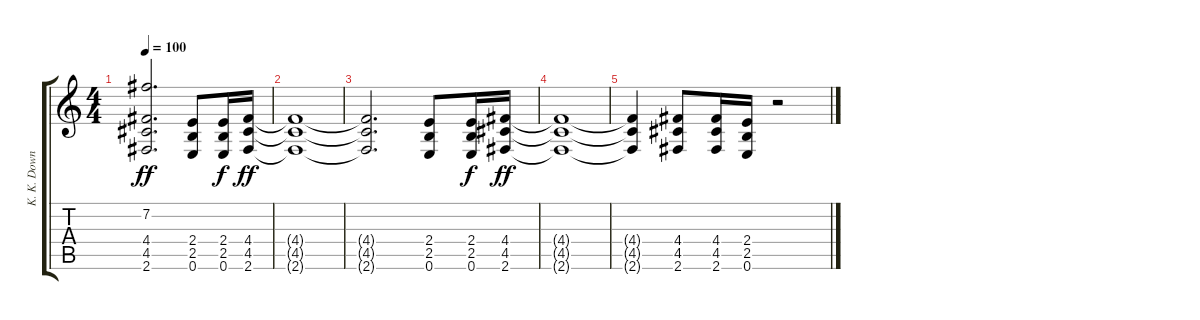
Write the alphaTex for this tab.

\track ("K. K. Downing" "K. K. Down") {instrument distortionguitar}
\staff {score tabs}
\tuning (E4 B3 G3 D3 A2 E2) {hide}
\ts (4 4)
\tempo 100
\clef g2
\ks c
(7.2 4.4{t} 4.5{t} 2.6{t}).2{d dy ff} (2.4 2.5 0.6).8 (2.4 2.5 0.6).16{dy f} (4.4 4.5 2.6).16{dy ff} |
(4.4{t} 4.5{t} 2.6{t}).1 |
(4.4{t} 4.5{t} 2.6{t}).2{d} (2.4 2.5 0.6).8 (2.4 2.5 0.6).16{dy f} (4.4 4.5 2.6).16{dy ff} |
(4.4{t} 4.5{t} 2.6{t}).1 |
(4.4{t} 4.5{t} 2.6{t}).4 (4.4 4.5 2.6).8 (4.4 4.5 2.6).16 (2.4 2.5 0.6).16 r.2
